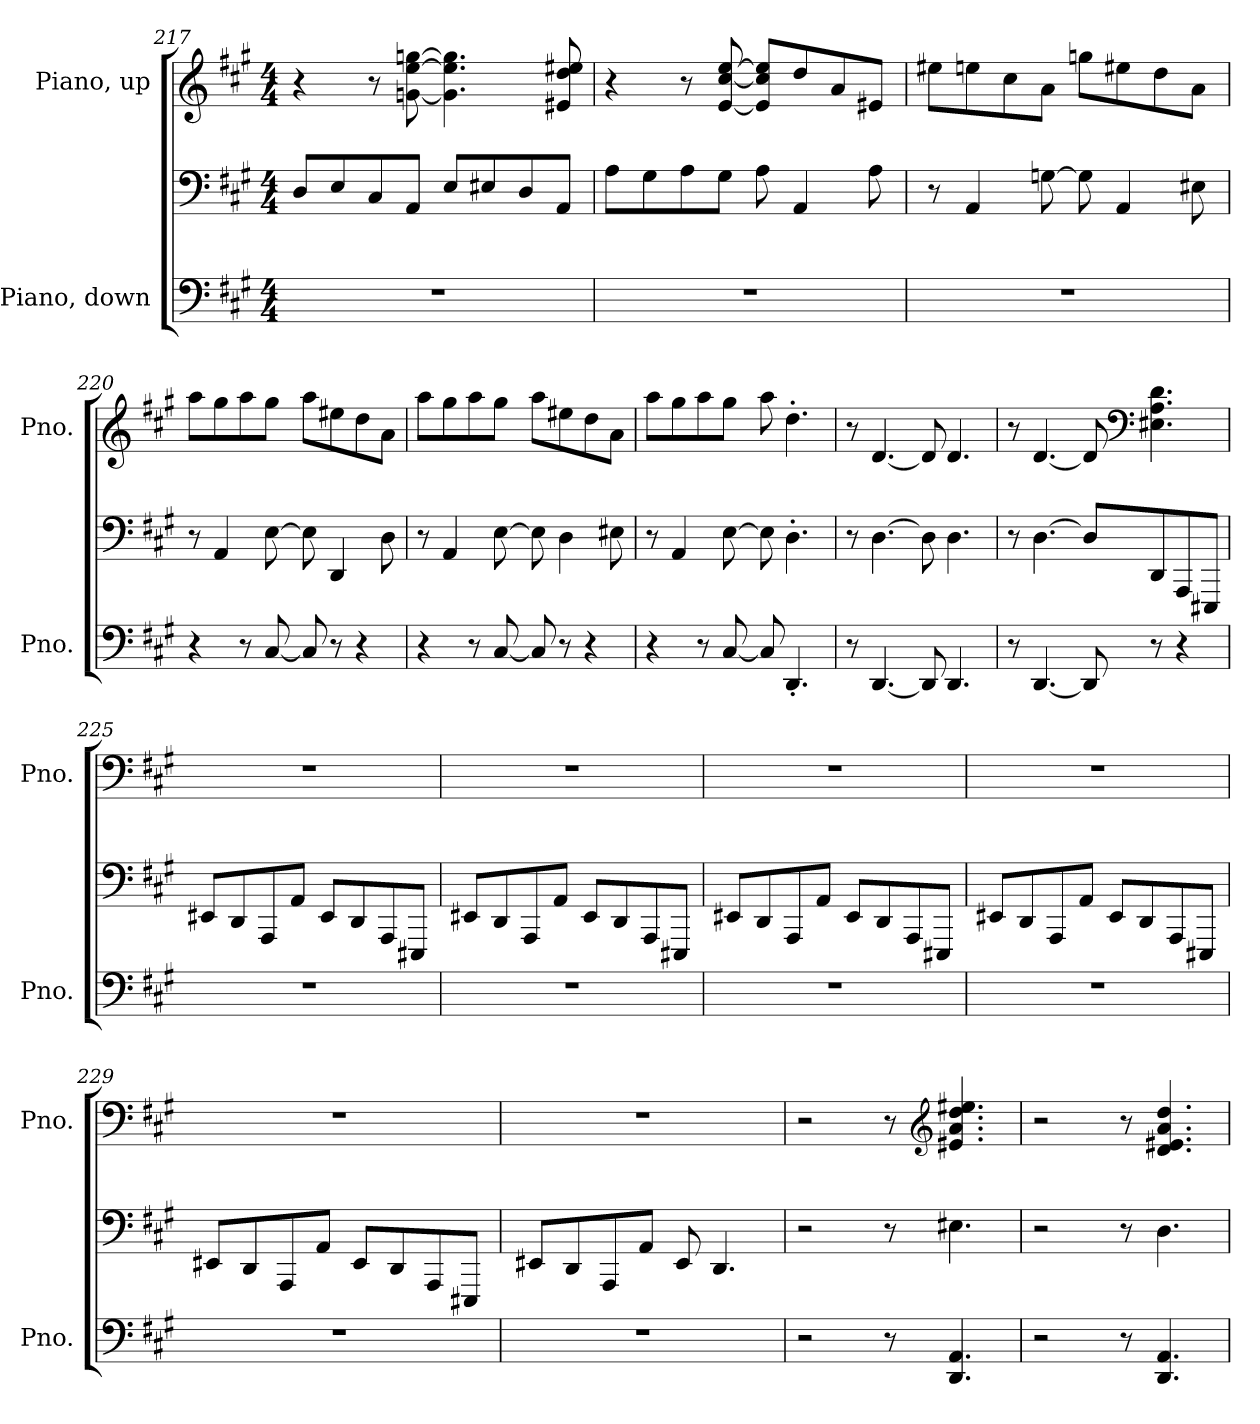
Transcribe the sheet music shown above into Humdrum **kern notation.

**kern	**kern	**kern
*part2	*part2	*part1
*staff3	*staff2	*staff1
*I"Piano, down	*	*I"Piano, up
*I'Pno.	*	*I'Pno.
*clefF4	*clefF4	*clefG2
*k[f#c#g#]	*k[f#c#g#]	*k[f#c#g#]
*M4/4	*M4/4	*M4/4
=217	=217	=217
1r	8D/L	4r
.	8E/	.
.	8C#/	8r
.	8AA/J	[8gn\ [8ee\ [8ggn\
.	8E/L	4.g\] 4.ee\] 4.gg\]
.	8E#X/	.
.	8D/	.
.	8AA/J	8e#X/ 8dd/ 8ee#X/
!!LO:LB:g=z
=218	=218	=218
1r	8A\L	4r
.	8G#\	.
.	8A\	8r
.	8G#\J	[8e/ [8cc#/ [8ee/
.	8A\	8e/] 8cc#/] 8ee/]L
.	4AA/	8dd/
.	.	8a/
.	8A\	8e#X/J
=219	=219	=219
1r	8r	8ee#X\L
.	4AA/	8een\
.	.	8cc#\
.	[8Gn\	8a\J
.	8G\]	8ggn\L
.	4AA/	8ee#X\
.	.	8dd\
.	8E#X\	8a\J
=220	=220	=220
4r	8r	8aa\L
.	4AA/	8gg#\
8r	.	8aa\
[8C#/	[8E\	8gg#\J
8C#/]	8E\]	8aa\L
8r	4DD/	8ee#X\
4r	.	8dd\
.	8D\	8a\J
=221	=221	=221
4r	8r	8aa\L
.	4AA/	8gg#\
8r	.	8aa\
[8C#/	[8E\	8gg#\J
8C#/]	8E\]	8aa\L
8r	4D\	8ee#X\
4r	.	8dd\
.	8E#X\	8a\J
!!LO:LB:g=z
=222	=222	=222
4r	8r	8aa\L
.	4AA/	8gg#\
8r	.	8aa\
[8C#/	[8E\	8gg#\J
8C#/]	8E\]	8aa\
4.DD'/	4.D'\	4.dd'\
=223	=223	=223
8r	8r	8r
[4.DD/	[4.D\	[4.d/
8DD/]	8D\]	8d/]
4.DD/	4.D\	4.d/
=224	=224	=224
8r	8r	8r
[4.DD/	[4.D\	[4.d/
8DD/]	8D/L]	8d/]
*	*	*clefF4
8r	8DD/	4.E#X\ 4.A\ 4.d\
4r	8AAA/	.
.	8EEE#X/J	.
=225	=225	=225
1r	8EE#X/L	1r
.	8DD/	.
.	8AAA/	.
.	8AA/J	.
.	8EE#/L	.
.	8DD/	.
.	8AAA/	.
.	8EEE#X/J	.
!!LO:PB:g=z
=226	=226	=226
1r	8EE#X/L	1r
.	8DD/	.
.	8AAA/	.
.	8AA/J	.
.	8EE#/L	.
.	8DD/	.
.	8AAA/	.
.	8EEE#X/J	.
=227	=227	=227
1r	8EE#X/L	1r
.	8DD/	.
.	8AAA/	.
.	8AA/J	.
.	8EE#/L	.
.	8DD/	.
.	8AAA/	.
.	8EEE#X/J	.
=228	=228	=228
1r	8EE#X/L	1r
.	8DD/	.
.	8AAA/	.
.	8AA/J	.
.	8EE#/L	.
.	8DD/	.
.	8AAA/	.
.	8EEE#X/J	.
!!LO:LB:g=z
=229	=229	=229
1r	8EE#X/L	1r
.	8DD/	.
.	8AAA/	.
.	8AA/J	.
.	8EE#/L	.
.	8DD/	.
.	8AAA/	.
.	8EEE#X/J	.
=230	=230	=230
1r	8EE#X/L	1r
.	8DD/	.
.	8AAA/	.
.	8AA/J	.
.	8EE#/	.
.	4.DD/	.
=231	=231	=231
2r	2r	2r
8r	8r	8r
*	*	*clefG2
4.DD/ 4.AA/	4.E#X\	4.e#X/ 4.a/ 4.dd/ 4.ee#X/
=232	=232	=232
2r	2r	2r
8r	8r	8r
4.DD/ 4.AA/	4.D\	4.d/ 4.e#X/ 4.a/ 4.dd/
=	=	=
*-	*-	*-
